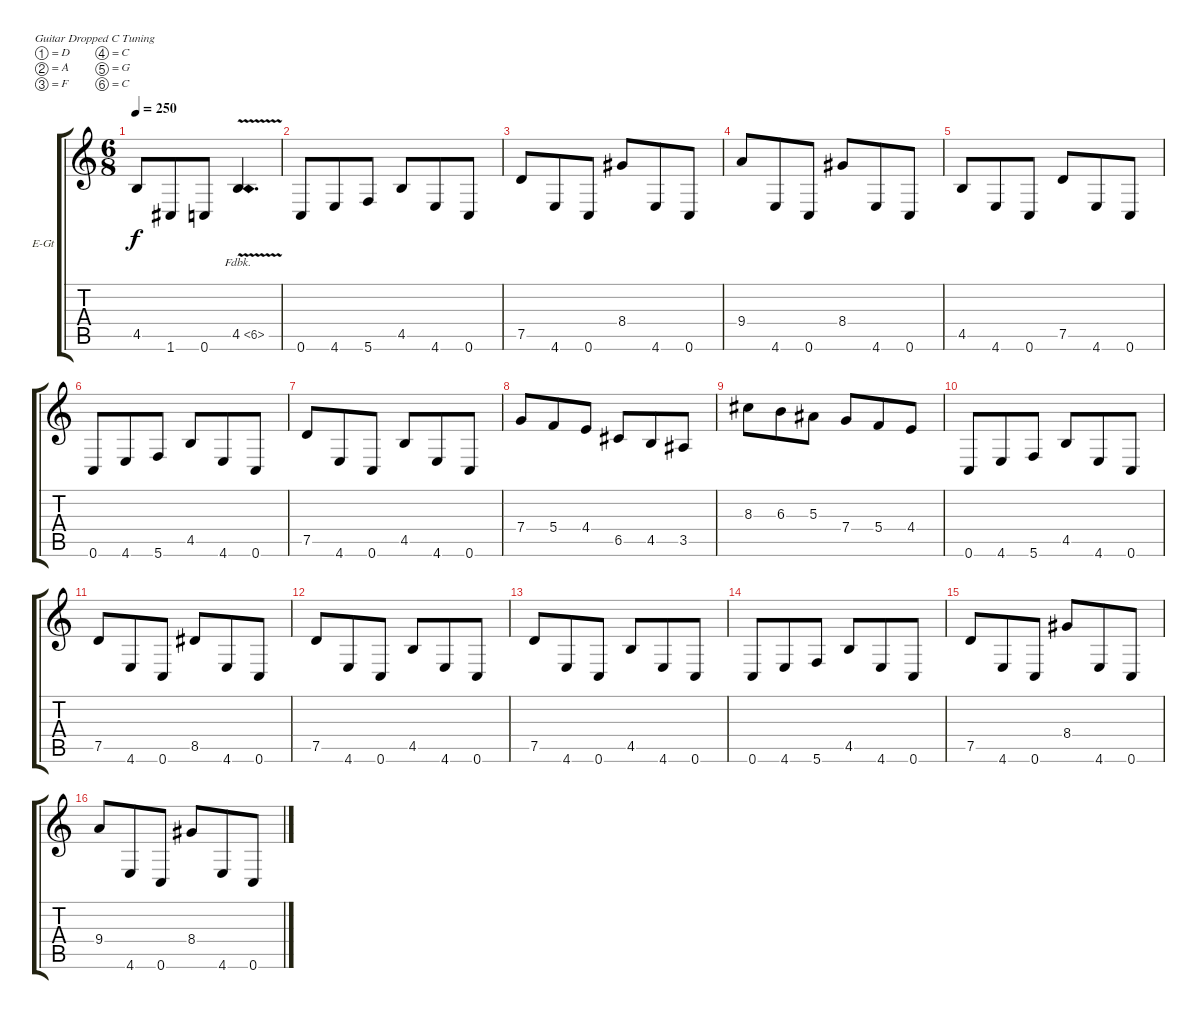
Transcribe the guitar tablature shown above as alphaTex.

\defaultSystemsLayout 4
\bracketExtendMode groupsimilarinstruments
\firstSystemTrackNameOrientation horizontal
\otherSystemsTrackNameOrientation horizontal
\track ("Arde Ostowari" "E-Gt") {instrument distortionguitar}
\staff {score tabs}
\tuning (D4 A3 F3 C3 G2 C2)
\ts (6 8)
\tempo 250
\clef g2
\ks c
4.5.8{dy f} 1.6.8 0.6.8 4.5{fh 2 v}.4{d} |
0.6.8 4.6.8 5.6.8 4.5.8 4.6.8 0.6.8 |
7.5.8 4.6.8 0.6.8 8.4.8 4.6.8 0.6.8 |
9.4.8 4.6.8 0.6.8 8.4.8 4.6.8 0.6.8 |
4.5.8 4.6.8 0.6.8 7.5.8 4.6.8 0.6.8 |
0.6.8 4.6.8 5.6.8 4.5.8 4.6.8 0.6.8 |
7.5.8 4.6.8 0.6.8 4.5.8 4.6.8 0.6.8 |
7.4.8 5.4.8 4.4.8 6.5.8 4.5.8 3.5.8 |
8.3.8 6.3.8 5.3.8 7.4.8 5.4.8 4.4.8 |
0.6.8 4.6.8 5.6.8 4.5.8 4.6.8 0.6.8 |
7.5.8 4.6.8 0.6.8 8.5.8 4.6.8 0.6.8 |
7.5.8 4.6.8 0.6.8 4.5.8 4.6.8 0.6.8 |
7.5.8 4.6.8 0.6.8 4.5.8 4.6.8 0.6.8 |
0.6.8 4.6.8 5.6.8 4.5.8 4.6.8 0.6.8 |
7.5.8 4.6.8 0.6.8 8.4.8 4.6.8 0.6.8 |
9.4.8 4.6.8 0.6.8 8.4.8 4.6.8 0.6.8
